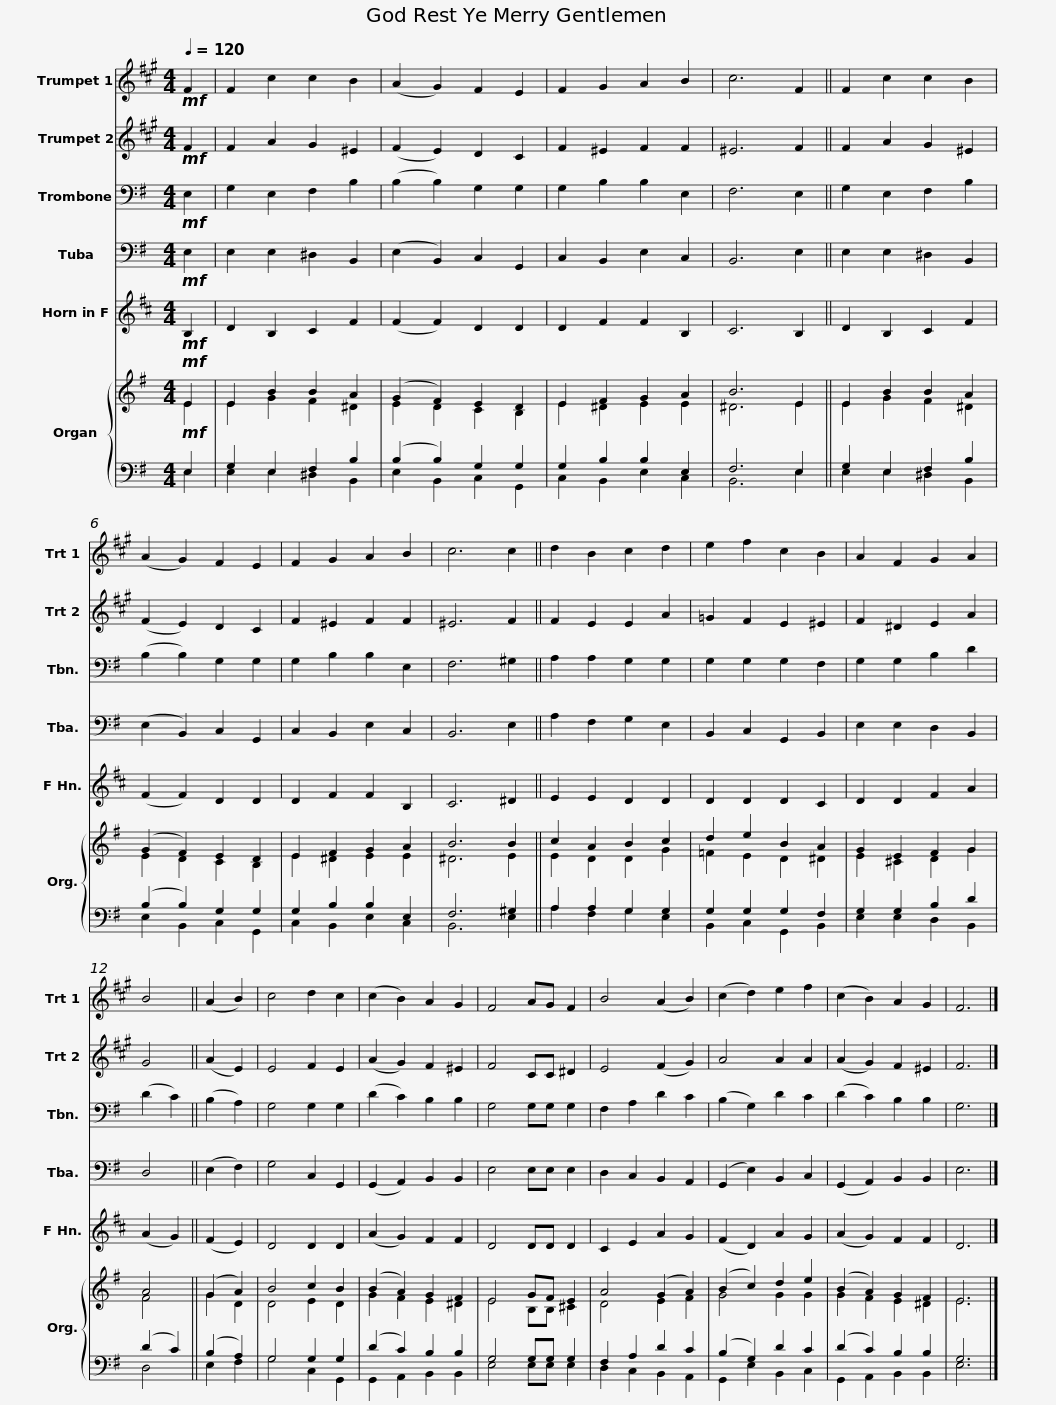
X:1
%%score 1 2 3 4 5 { ( 6 7 ) | ( 8 9 ) }
L:1/8
Q:1/4=120
M:4/4
I:linebreak $
K:G
V:1 treble transpose=-2
V:2 treble transpose=-2
V:3 bass
V:4 bass
V:5 treble transpose=-7
V:6 treble
V:7 treble
V:8 bass
V:9 bass
V:1
[K:A]!mf! F2 | F2 c2 c2 B2 | (A2 G2) F2 E2 | F2 G2 A2 B2 | c6 F2 ||$ %5
 F2 c2 c2 B2 | (A2 G2) F2 E2 | F2 G2 A2 B2 | c6 c2 || d2 B2 c2 d2 |$ %10
 e2 f2 c2 B2 | A2 F2 G2 A2 | B4 || (A2 B2) | c4 d2 c2 | %15
 (c2 B2) A2 G2 |$ F4 AG F2 | B4 (A2 B2) | (c2 d2) e2 f2 | (c2 B2) A2 G2 | %20
 F6 |] %21
V:2
[K:A]!mf! F2 | F2 A2 G2 ^E2 | (F2 E2) D2 C2 | F2 ^E2 F2 F2 | ^E6 F2 ||$ %5
 F2 A2 G2 ^E2 | (F2 E2) D2 C2 | F2 ^E2 F2 F2 | ^E6 F2 || F2 E2 E2 A2 |$ %10
 =G2 F2 E2 ^E2 | F2 ^D2 E2 A2 | G4 || (A2 E2) | E4 F2 E2 | %15
 (A2 G2) F2 ^E2 |$ F4 CC ^D2 | E4 (F2 G2) | A4 A2 A2 | (A2 G2) F2 ^E2 | %20
 F6 |] %21
V:3
!mf! E,2 | G,2 E,2 F,2 B,2 | (B,2 B,2) G,2 G,2 | G,2 B,2 B,2 E,2 | F,6 E,2 ||$ %5
 G,2 E,2 F,2 B,2 | (B,2 B,2) G,2 G,2 | G,2 B,2 B,2 E,2 | F,6 ^G,2 || A,2 A,2 G,2 G,2 |$ %10
 G,2 G,2 G,2 F,2 | G,2 G,2 B,2 D2 | (D2 C2) || (B,2 A,2) | G,4 G,2 G,2 | %15
 (D2 C2) B,2 B,2 |$ G,4 G,G, G,2 | F,2 A,2 D2 C2 | (B,2 G,2) D2 C2 | (D2 C2) B,2 B,2 | %20
 G,6 |] %21
V:4
!mf! E,2 | E,2 E,2 ^D,2 B,,2 | (E,2 B,,2) C,2 G,,2 | C,2 B,,2 E,2 C,2 | B,,6 E,2 ||$ %5
 E,2 E,2 ^D,2 B,,2 | (E,2 B,,2) C,2 G,,2 | C,2 B,,2 E,2 C,2 | B,,6 E,2 || A,2 F,2 G,2 E,2 |$ %10
 B,,2 C,2 G,,2 B,,2 | E,2 E,2 D,2 B,,2 | D,4 || (E,2 F,2) | G,4 C,2 G,,2 | %15
 (G,,2 A,,2) B,,2 B,,2 |$ E,4 E,E, E,2 | D,2 C,2 B,,2 A,,2 | (G,,2 E,2) B,,2 C,2 | (G,,2 A,,2) B,,2 B,,2 | %20
 E,6 |] %21
V:5
[K:D]!mf! B,2 | D2 B,2 C2 F2 | (F2 F2) D2 D2 | D2 F2 F2 B,2 | C6 B,2 ||$ %5
 D2 B,2 C2 F2 | (F2 F2) D2 D2 | D2 F2 F2 B,2 | C6 ^D2 || E2 E2 D2 D2 |$ %10
 D2 D2 D2 C2 | D2 D2 F2 A2 | (A2 G2) || (F2 E2) | D4 D2 D2 | %15
 (A2 G2) F2 F2 |$ D4 DD D2 | C2 E2 A2 G2 | (F2 D2) A2 G2 | (A2 G2) F2 F2 | %20
 D6 |] %21
V:6
!mf! E2 | E2 B2 B2 A2 | (G2 F2) E2 D2 | E2 F2 G2 A2 | B6 E2 ||$ %5
 E2 B2 B2 A2 | (G2 F2) E2 D2 | E2 F2 G2 A2 | B6 B2 || c2 A2 B2 c2 |$ %10
 d2 e2 B2 A2 | G2 E2 F2 G2 | A4 || (G2 A2) | B4 c2 B2 | %15
 (B2 A2) G2 F2 |$ E4 GF E2 | A4 (G2 A2) | (B2 c2) d2 e2 | (B2 A2) G2 F2 | %20
 E6 |] %21
V:7
 E2 | E2 G2 F2 ^D2 | E2 D2 C2 B,2 | E2 ^D2 E2 E2 | ^D6 E2 ||$ %5
 E2 G2 F2 ^D2 | E2 D2 C2 B,2 | E2 ^D2 E2 E2 | ^D6 E2 || E2 D2 D2 G2 |$ %10
 =F2 E2 D2 ^D2 | E2 ^C2 D2 G2 | F4 || G2 D2 | D4 E2 D2 | %15
 G2 F2 E2 ^D2 |$ E4 B,B, ^C2 | D4 E2 F2 | G4 G2 G2 | G2 F2 E2 ^D2 | %20
 E6 |] %21
V:8
!mf! E,2 | G,2 E,2 F,2 B,2 | (B,2 B,2) G,2 G,2 | G,2 B,2 B,2 E,2 | F,6 E,2 ||$ %5
 G,2 E,2 F,2 B,2 | (B,2 B,2) G,2 G,2 | G,2 B,2 B,2 E,2 | F,6 ^G,2 || A,2 A,2 G,2 G,2 |$ %10
 G,2 G,2 G,2 F,2 | G,2 G,2 B,2 D2 | (D2 C2) || (B,2 A,2) | G,4 G,2 G,2 | %15
 (D2 C2) B,2 B,2 |$ G,4 G,G, G,2 | F,2 A,2 D2 C2 | (B,2 G,2) D2 C2 | (D2 C2) B,2 B,2 | %20
 G,6 |] %21
V:9
 E,2 | E,2 E,2 ^D,2 B,,2 | E,2 B,,2 C,2 G,,2 | C,2 B,,2 E,2 C,2 | B,,6 E,2 ||$ %5
 E,2 E,2 ^D,2 B,,2 | E,2 B,,2 C,2 G,,2 | C,2 B,,2 E,2 C,2 | B,,6 E,2 || A,2 F,2 G,2 E,2 |$ %10
 B,,2 C,2 G,,2 B,,2 | E,2 E,2 D,2 B,,2 | D,4 || E,2 F,2 | G,4 C,2 G,,2 | %15
 G,,2 A,,2 B,,2 B,,2 |$ E,4 E,E, E,2 | D,2 C,2 B,,2 A,,2 | G,,2 E,2 B,,2 C,2 | G,,2 A,,2 B,,2 B,,2 | %20
 E,6 |] %21
